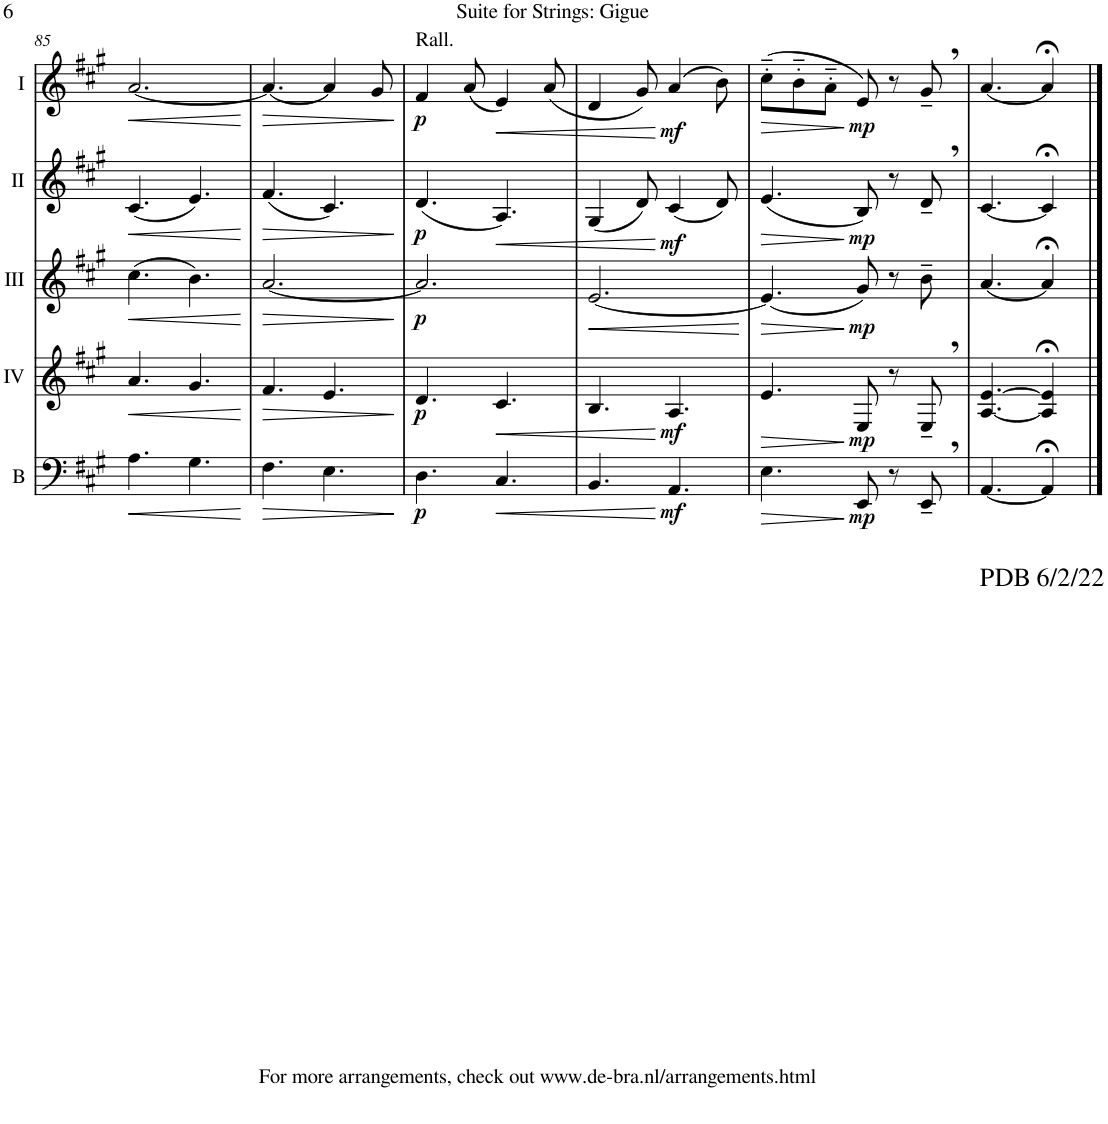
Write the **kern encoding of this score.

**kern	**dynam	**kern	**dynam	**kern	**dynam	**kern	**dynam	**kern	**dynam
*part5	*part5	*part4	*part4	*part3	*part3	*part2	*part2	*part1	*part1
*staff5	*staff5	*staff4	*staff4	*staff3	*staff3	*staff2	*staff2	*staff1	*staff1
*I"Bass	*	*I"Acc. 4	*	*I"Acc. 3	*	*I"Acc. 2	*	*I"Acc. 1	*
*I'B	*	*	*	*	*	*	*	*	*
!!LO:PB:g=z
*clefF4	*	*clefG2	*	*clefG2	*	*clefG2	*	*clefG2	*
*Trd7c12	*	*Trd7c12	*	*Trd7c12	*	*	*	*	*
*k[f#c#g#]	*	*k[f#c#g#]	*	*k[f#c#g#]	*	*k[f#c#g#]	*	*k[f#c#g#]	*
*M6/8	*	*M6/8	*	*M6/8	*	*M6/8	*	*M6/8	*
=85	=85	=85	=85	=85	=85	=85	=85	=85	=85
!	!LO:HP:b	!	!LO:HP:b	!	!LO:HP:b	!	!LO:HP:b	!	!LO:HP:b
4.A\	<	4.a/	<	(4.cc#\	<	(4.c#/	<	[2.a/	<
4.G#\	.	4.g#/	.	4.b\)	.	4.e/)	.	.	.
.	[	.	[	.	[	.	[	.	[
=86	=86	=86	=86	=86	=86	=86	=86	=86	=86
!	!LO:HP:b	!	!LO:HP:b	!	!LO:HP:b	!	!LO:HP:b	!	!LO:HP:b
4.F#\	>	4.f#/	>	[2.a/	>	(4.f#/	>	4.a/_	>
4.E\	.	4.e/	.	.	.	4.c#/)	.	4a/]	.
.	.	.	.	.	.	.	.	8g#/	.
.	]	.	]	.	]	.	]	.	]
=87	=87	=87	=87	=87	=87	=87	=87	=87	=87
!	!	!	!	!	!	!	!	!LO:TX:a:t=Rall.	!
!	!LO:DY:b	!	!LO:DY:b	!	!LO:DY:b	!	!LO:DY:b	!	!LO:DY:b
4.D\	p	4.d/	p	2.a/]	p	(4.d/	p	4f#/	p
.	.	.	.	.	.	.	.	(8a/	.
!	!LO:HP:b	!	!LO:HP:b	!	!	!	!LO:HP:b	!	!LO:HP:b
4.C#/	<	4.c#/	<	.	.	4.A/)	<	4e/)	<
.	.	.	.	.	.	.	.	(8a/	.
=88	=88	=88	=88	=88	=88	=88	=88	=88	=88
!	!	!	!	!	!LO:HP:b	!	!	!	!
4.BB/	.	4.B/	.	[2.e/	<	(4G#/	.	4d/	.
.	.	.	.	.	.	8d/)	.	8g#/)	.
!	!LO:DY:n=1:b	!	!LO:DY:n=1:b	!	!	!	!LO:DY:n=1:b	!	!LO:DY:n=1:b
4.AA/	[ mf	4.A/	[ mf	.	.	(4c#/	[ mf	(4a/	[ mf
.	.	.	.	.	.	8d/)	.	8b\)	.
.	.	.	.	.	[	.	.	.	.
=89	=89	=89	=89	=89	=89	=89	=89	=89	=89
!	!LO:HP:b	!	!LO:HP:b	!	!LO:HP:b	!	!LO:HP:b	!	!LO:HP:b
4.E\	>	4.e/	>	(4.e/]	>	(4.e/	>	(8cc#'~\L	>
.	.	.	.	.	.	.	.	8b'~\	.
.	.	.	.	.	.	.	.	8a'~\J	.
!	!LO:DY:n=1:b	!	!LO:DY:n=1:b	!	!LO:DY:n=1:b	!	!LO:DY:n=1:b	!	!LO:DY:n=1:b
8EE/	] mp	8E/	] mp	8g#/)	] mp	8B/)	] mp	8e/)	] mp
8r	.	8r	.	8r	.	8r	.	8r	.
8EE~,/	.	8E~,/	.	8b~\	.	8d~,/	.	8g#~,/	.
=90	=90	=90	=90	=90	=90	=90	=90	=90	=90
!	!	!	!	!	!	!	!	!LO:TX:b:t=PDB 6/2/22	!
!	!	!	!	!	!	!	!	!LO:TX:b:t=For more arrangements, check out www.de-bra.nl/arrangements.html	!
[4.AA/	.	[4.A/ [4.e/	.	[4.a/	.	[4.c#/	.	[4.a/	.
4AA;</]	.	4A/];< 4e/];<	.	4a;</]	.	4c#;</]	.	4a;</]	.
==	==	==	==	==	==	==	==	==	==
*-	*-	*-	*-	*-	*-	*-	*-	*-	*-
